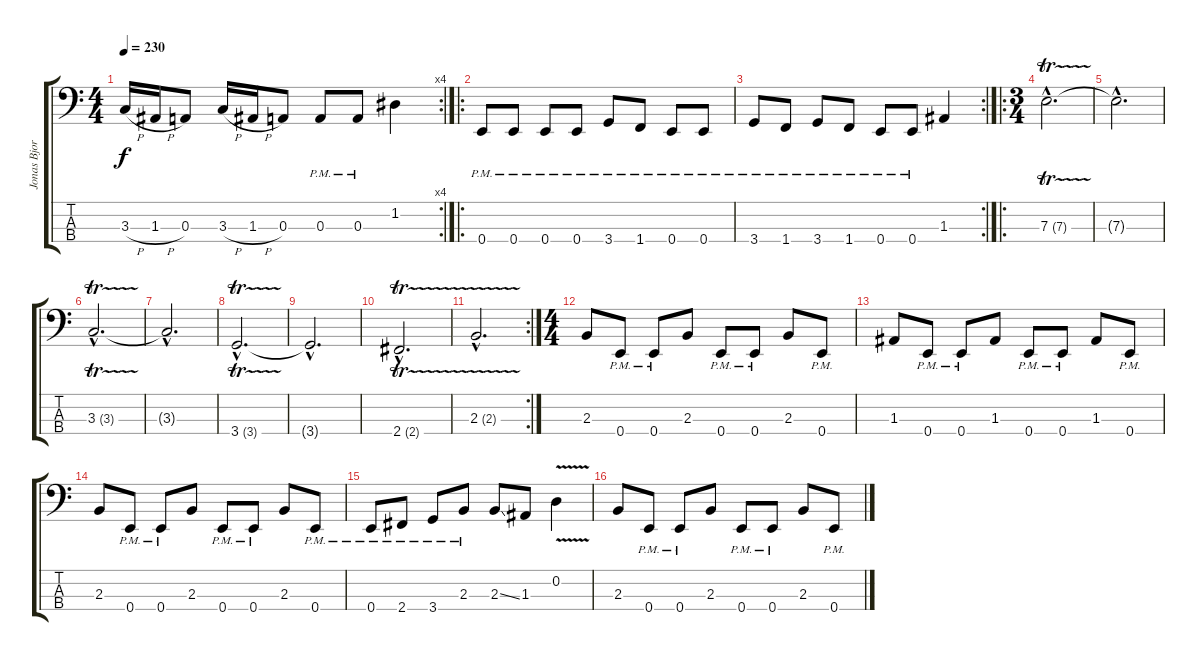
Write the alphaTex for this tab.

\track ("Jonas Bjorler - Bass" "Jonas Bjor") {instrument electricbasspick}
\staff {score tabs}
\tuning (G2 D2 A1 E1) {hide}
\rc 4
\ts (4 4)
\tempo 230
\clef f4
\ks c
3.3{h}.16{dy f} 1.3{h}.16 0.3.8 3.3{h}.16 1.3{h}.16 0.3.8 0.3{pm}.8 0.3{pm}.8 1.2.4 |
\ro
0.4{pm}.8 0.4{pm}.8 0.4{pm}.8 0.4{pm}.8 3.4{pm}.8 1.4{pm}.8 0.4{pm}.8 0.4{pm}.8 |
\rc 2
3.4{pm}.8 1.4{pm}.8 3.4{pm}.8 1.4{pm}.8 0.4{pm}.8 0.4{pm}.8 1.3.4 |
\ro
\ts (3 4)
7.3{tr (7 16) hac}.2{d} |
7.3{hac t}.2{d} |
3.3{tr (3 16) hac}.2{d} |
3.3{hac t}.2{d} |
3.4{tr (3 16) hac}.2{d} |
3.4{hac t}.2{d} |
2.4{tr (2 16) hac}.2{d} |
\rc 2
2.3{tr (2 16) hac}.2{d} |
\ts (4 4)
2.3.8 0.4{pm}.8 0.4{pm}.8 2.3.8 0.4{pm}.8 0.4{pm}.8 2.3.8 0.4{pm}.8 |
1.3.8 0.4{pm}.8 0.4{pm}.8 1.3.8 0.4{pm}.8 0.4{pm}.8 1.3.8 0.4{pm}.8 |
2.3.8 0.4{pm}.8 0.4{pm}.8 2.3.8 0.4{pm}.8 0.4{pm}.8 2.3.8 0.4{pm}.8 |
0.4{pm}.8 2.4{pm}.8 3.4{pm}.8 2.3{pm}.8 2.3{ss}.8 1.3.8 0.2{v}.4 |
2.3.8 0.4{pm}.8 0.4{pm}.8 2.3.8 0.4{pm}.8 0.4{pm}.8 2.3.8 0.4{pm}.8
